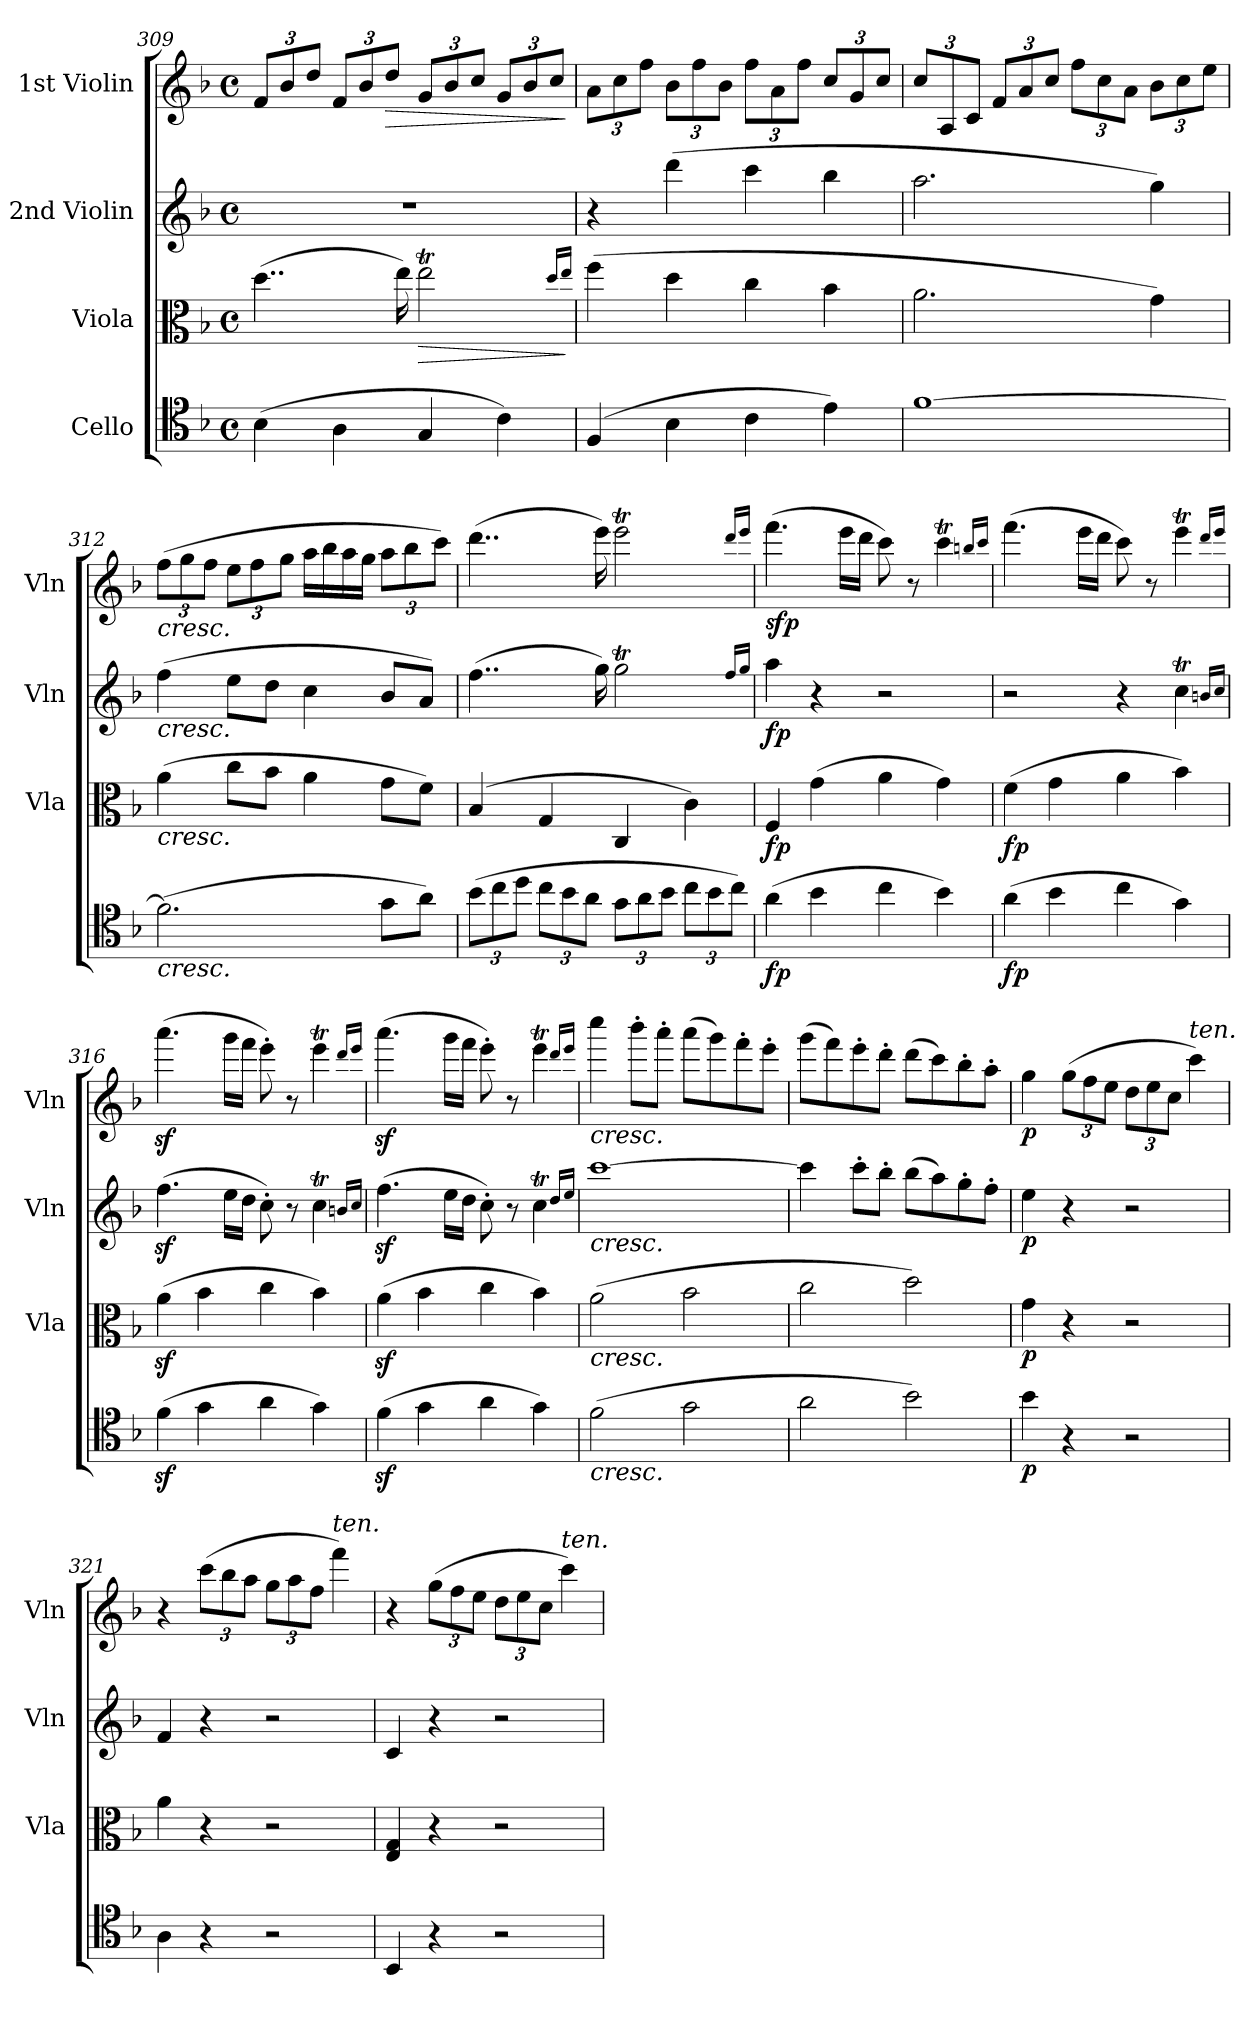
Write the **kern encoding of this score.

**kern	**dynam	**kern	**dynam	**kern	**dynam	**kern	**dynam
*part4	*part4	*part3	*part3	*part2	*part2	*part1	*part1
*staff4	*staff4	*staff3	*staff3	*staff2	*staff2	*staff1	*staff1
*I"Cello	*	*I"Viola	*	*I"2nd Violin	*	*I"1st Violin	*
*	*	*I'Vla	*	*I'Vln	*	*I'Vln	*
*clefC4	*	*clefC3	*	*clefG2	*	*clefG2	*
*k[b-]	*	*k[b-]	*	*k[b-]	*	*k[b-]	*
*M4/4	*	*M4/4	*	*M4/4	*	*M4/4	*
*met(c)	*	*met(c)	*	*met(c)	*	*met(c)	*
=309	=309	=309	=309	=309	=309	=309	=309
(4B-	.	(4..dd	.	1r	.	12fL	.
.	.	.	.	.	.	12b-	.
.	.	.	.	.	.	12ddJ	.
4A	.	.	.	.	.	12fL	.
.	.	.	.	.	.	12b-	.
!	!	!	!	!	!	!	!LO:HP:b
.	.	.	.	.	.	12ddJ	>
.	.	16ee)	.	.	.	.	.
!	!	!	!LO:HP:b	!	!	!	!
4G	.	2eet	>	.	.	12gL	.
.	.	.	.	.	.	12b-	.
.	.	.	.	.	.	12ccJ	.
4c)	.	.	.	.	.	12gL	.
.	.	.	.	.	.	12b-	.
.	.	.	.	.	.	12ccJ	.
.	.	16qqdd/LL	.	.	.	.	.
.	.	16qqee/JJ	.	.	.	.	.
.	.	.	]	.	.	.	]
=310	=310	=310	=310	=310	=310	=310	=310
(4F	.	(4ff	.	4r	.	12aL	.
.	.	.	.	.	.	12cc	.
.	.	.	.	.	.	12ffJ	.
4B-	.	4dd	.	(4ddd	.	12b-L	.
.	.	.	.	.	.	12ff	.
.	.	.	.	.	.	12b-J	.
4c	.	4cc	.	4ccc	.	12ffL	.
.	.	.	.	.	.	12a	.
.	.	.	.	.	.	12ffJ	.
4e)	.	4b-	.	4bb-	.	12ccL	.
.	.	.	.	.	.	12g	.
.	.	.	.	.	.	12ccJ	.
=311	=311	=311	=311	=311	=311	=311	=311
[1f	.	2.a	.	2.aa	.	12ccL	.
.	.	.	.	.	.	12A	.
.	.	.	.	.	.	12cJ	.
.	.	.	.	.	.	12fL	.
.	.	.	.	.	.	12a	.
.	.	.	.	.	.	12ccJ	.
.	.	.	.	.	.	12ffL	.
.	.	.	.	.	.	12cc	.
.	.	.	.	.	.	12aJ	.
.	.	4g)	.	4gg)	.	12b-L	.
.	.	.	.	.	.	12cc	.
.	.	.	.	.	.	12eeJ	.
=312	=312	=312	=312	=312	=312	=312	=312
!	!	!	!	!	!	!LO:TX:b:i:t=cresc.	!
!	!	!	!	!LO:TX:b:i:t=cresc.	!	!	!
!	!	!LO:TX:b:i:t=cresc.	!	!	!	!	!
!LO:TX:b:i:t=cresc.	!	!	!	!	!	!	!
(2.f]	.	(4a	.	(4ff	.	(12ffL	.
.	.	.	.	.	.	12gg	.
.	.	.	.	.	.	12ffJ	.
.	.	8ccL	.	8eeL	.	12eeL	.
.	.	.	.	.	.	12ff	.
.	.	8b-J	.	8ddJ	.	.	.
.	.	.	.	.	.	12ggJ	.
.	.	4a	.	4cc	.	16aaLL	.
.	.	.	.	.	.	16bb-	.
.	.	.	.	.	.	16aa	.
.	.	.	.	.	.	16ggJJ	.
8gL	.	8gL	.	8b-L	.	12aaL	.
.	.	.	.	.	.	12bb-	.
8aJ)	.	8fJ)	.	8aJ)	.	.	.
.	.	.	.	.	.	12cccJ)	.
=313	=313	=313	=313	=313	=313	=313	=313
(12b-L	.	(4B-	.	(4..ff	.	(4..ddd	.
12cc	.	.	.	.	.	.	.
12ddJ	.	.	.	.	.	.	.
12ccL	.	4G	.	.	.	.	.
12b-	.	.	.	.	.	.	.
12aJ	.	.	.	.	.	.	.
.	.	.	.	16gg)	.	16eee)	.
12gL	.	4C	.	2ggT	.	2eeet	.
12a	.	.	.	.	.	.	.
12b-J	.	.	.	.	.	.	.
12ccL	.	4c)	.	.	.	.	.
12b-	.	.	.	.	.	.	.
12ccJ)	.	.	.	.	.	.	.
.	.	.	.	16qqff/LL	.	16qqddd/LL	.
.	.	.	.	16qqgg/JJ	.	16qqeee/JJ	.
=314	=314	=314	=314	=314	=314	=314	=314
(4a	fp	4F	fp	4aa	fp	(4.fff	sfp
4b-	.	(4g	.	4r	.	.	.
.	.	.	.	.	.	16eeeLL	.
.	.	.	.	.	.	16dddJJ	.
4cc	.	4a	.	2r	.	8ccc)	.
.	.	.	.	.	.	8r	.
4b-)	.	4g)	.	.	.	4cccT	.
.	.	.	.	.	.	16qqbbn/LL	.
.	.	.	.	.	.	16qqccc/JJ	.
=315	=315	=315	=315	=315	=315	=315	=315
(4a	fp	(4f	fp	2r	.	(4.fff	.
4b-	.	4g	.	.	.	.	.
.	.	.	.	.	.	16eeeLL	.
.	.	.	.	.	.	16dddJJ	.
4cc	.	4a	.	4r	.	8ccc)	.
.	.	.	.	.	.	8r	.
4g)	.	4b-)	.	4ccT	.	4eeet	.
.	.	.	.	16qqbn/LL	.	16qqddd/LL	.
.	.	.	.	16qqcc/JJ	.	16qqeee/JJ	.
=316	=316	=316	=316	=316	=316	=316	=316
(4fz	.	(4az	.	(4.ffz	.	(4.aaaz	.
4g	.	4b-	.	.	.	.	.
.	.	.	.	16eeLL	.	16gggLL	.
.	.	.	.	16ddJJ	.	16fffJJ	.
4a	.	4cc	.	8cc')	.	8eee')	.
.	.	.	.	8r	.	8r	.
4g)	.	4b-)	.	4ccT	.	4eeet	.
.	.	.	.	16qqbn/LL	.	16qqddd/LL	.
.	.	.	.	16qqcc/JJ	.	16qqeee/JJ	.
=317	=317	=317	=317	=317	=317	=317	=317
(4fz	.	(4az	.	(4.ffz	.	(4.aaaz	.
4g	.	4b-	.	.	.	.	.
.	.	.	.	16eeLL	.	16gggLL	.
.	.	.	.	16ddJJ	.	16fffJJ	.
4a	.	4cc	.	8cc')	.	8eee')	.
.	.	.	.	8r	.	8r	.
4g)	.	4b-)	.	4ccT	.	4eeet	.
.	.	.	.	16qqdd/LL	.	16qqddd/LL	.
.	.	.	.	16qqee/JJ	.	16qqeee/JJ	.
=318	=318	=318	=318	=318	=318	=318	=318
!	!	!	!	!	!	!LO:TX:b:i:t=cresc.	!
!	!	!	!	!LO:TX:b:i:t=cresc.	!	!	!
!	!	!LO:TX:b:i:t=cresc.	!	!	!	!	!
!LO:TX:b:i:t=cresc.	!	!	!	!	!	!	!
(2f	.	(2a	.	[1ccc	.	4cccc	.
.	.	.	.	.	.	8bbb-'L	.
.	.	.	.	.	.	8aaa'J	.
2g	.	2b-	.	.	.	(8aaaL	.
.	.	.	.	.	.	8ggg)	.
.	.	.	.	.	.	8fff'	.
.	.	.	.	.	.	8eee'J	.
=319	=319	=319	=319	=319	=319	=319	=319
2a	.	2cc	.	4ccc]	.	(8gggL	.
.	.	.	.	.	.	8fff)	.
.	.	.	.	8ccc'L	.	8eee'	.
.	.	.	.	8bb-'J	.	8ddd'J	.
2b-)	.	2dd)	.	(8bb-L	.	(8dddL	.
.	.	.	.	8aa)	.	8ccc)	.
.	.	.	.	8gg'	.	8bb-'	.
.	.	.	.	8ff'J	.	8aa'J	.
=320	=320	=320	=320	=320	=320	=320	=320
4b-	p	4g	p	4ee	p	4gg	p
4r	.	4r	.	4r	.	(12ggL	.
.	.	.	.	.	.	12ff	.
.	.	.	.	.	.	12eeJ	.
2r	.	2r	.	2r	.	12ddL	.
.	.	.	.	.	.	12ee	.
.	.	.	.	.	.	12ccJ	.
!	!	!	!	!	!	!LO:TX:a:i:t=ten.	!
.	.	.	.	.	.	4ccc)	.
=321	=321	=321	=321	=321	=321	=321	=321
4A	.	4a	.	4f	.	4r	.
4r	.	4r	.	4r	.	(12cccL	.
.	.	.	.	.	.	12bb-	.
.	.	.	.	.	.	12aaJ	.
2r	.	2r	.	2r	.	12ggL	.
.	.	.	.	.	.	12aa	.
.	.	.	.	.	.	12ffJ	.
!	!	!	!	!	!	!LO:TX:a:i:t=ten.	!
.	.	.	.	.	.	4fff)	.
=322	=322	=322	=322	=322	=322	=322	=322
4BB-	.	4E 4G	.	4c	.	4r	.
4r	.	4r	.	4r	.	(12ggL	.
.	.	.	.	.	.	12ff	.
.	.	.	.	.	.	12eeJ	.
2r	.	2r	.	2r	.	12ddL	.
.	.	.	.	.	.	12ee	.
.	.	.	.	.	.	12ccJ	.
!	!	!	!	!	!	!LO:TX:a:i:t=ten.	!
.	.	.	.	.	.	4ccc)	.
=	=	=	=	=	=	=	=
*-	*-	*-	*-	*-	*-	*-	*-
